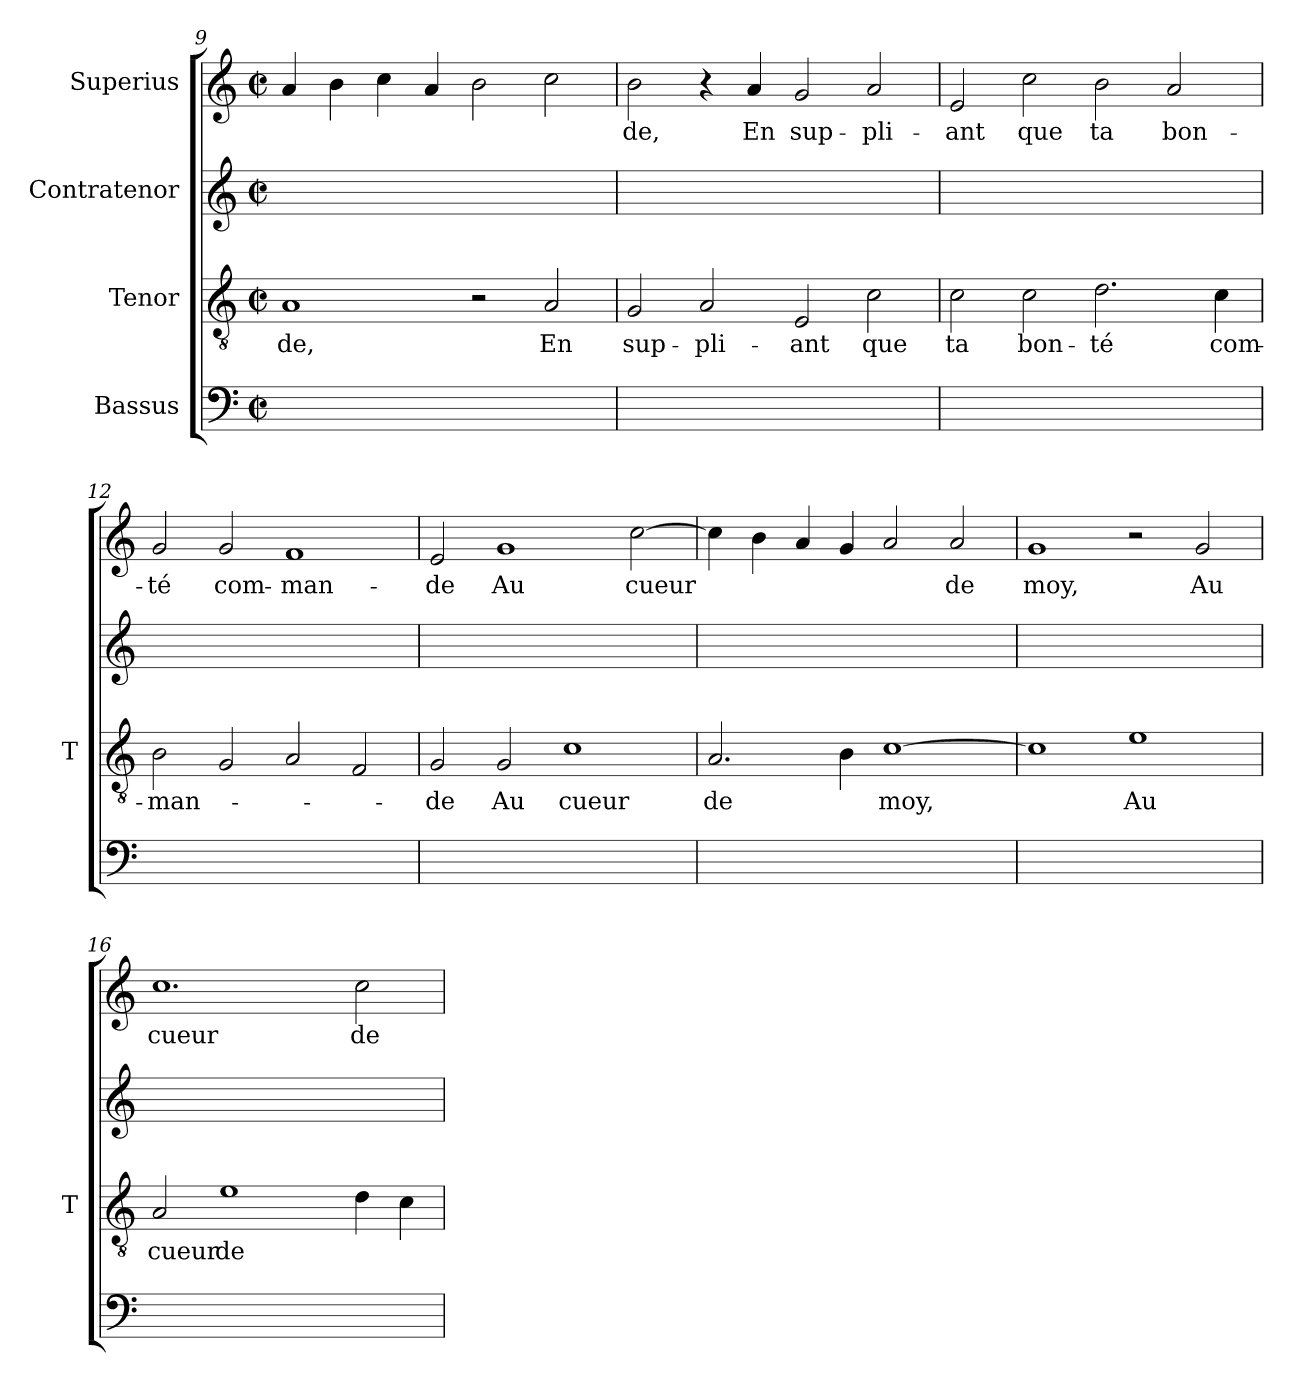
**kern	**kern	**text	**kern	**kern	**text
*part4	*part3	*part3	*part2	*part1	*part1
*staff4	*staff3	*staff3	*staff2	*staff1	*staff1
*I"Bassus	*I"Tenor	*	*I"Contratenor	*I"Superius	*
*	*I'T	*	*	*	*
*clefF4	*clefGv2	*	*clefG2	*clefG2	*
*k[]	*k[]	*	*k[]	*k[]	*
*C:	*C:	*	*C:	*C:	*
*M2/2	*M2/2	*	*M2/2	*M2/2	*
*met(c|)	*met(c|)	*	*met(c|)	*met(c|)	*
=9	=9	=9	=9	=9	=9
1ryy	1A	-de,	1ryy	4a	.
.	.	.	.	4b	.
.	.	.	.	4cc	.
.	.	.	.	4a	.
1ryy	2r	.	1ryy	2b	.
.	2A	-En	.	2cc	.
=10	=10	=10	=10	=10	=10
1ryy	2G	sup-	1ryy	2b	-de,
.	2A	pli-	.	4r	.
.	.	.	.	4a	-En
1ryy	2E	-ant	1ryy	2g	sup-
.	2c	-que	.	2a	pli-
=11	=11	=11	=11	=11	=11
1ryy	2c	-ta	1ryy	2e	-ant
.	2c	bon-	.	2cc	-que
1ryy	2.d	-té	1ryy	2b	-ta
.	.	.	.	2a	bon-
.	4c	com-	.	.	.
=12	=12	=12	=12	=12	=12
1ryy	2B	man-	1ryy	2g	-té
.	2G	.	.	2g	com-
1ryy	2A	.	1ryy	1f	man-
.	2F	.	.	.	.
=13	=13	=13	=13	=13	=13
1ryy	2G	-de	1ryy	2e	-de
.	2G	-Au	.	1g	-Au
1ryy	1c	-cueur	1ryy	.	.
.	.	.	.	[2cc	-cueur
=14	=14	=14	=14	=14	=14
1ryy	2.A	-de	1ryy	4cc]	.
.	.	.	.	4b	.
.	.	.	.	4a	.
.	4B	.	.	4g	.
1ryy	[1c	-moy,	1ryy	2a	.
.	.	.	.	2a	-de
=15	=15	=15	=15	=15	=15
1ryy	1c]	.	1ryy	1g	-moy,
1ryy	1e	-Au	1ryy	2r	.
.	.	.	.	2g	-Au
!!LO:PB:g=z
=16	=16	=16	=16	=16	=16
1ryy	2A	-cueur	1ryy	1.cc	-cueur
.	1e	-de	.	.	.
1ryy	.	.	1ryy	.	.
.	4d	.	.	2cc	-de
.	4c	.	.	.	.
=	=	=	=	=	=
*-	*-	*-	*-	*-	*-
